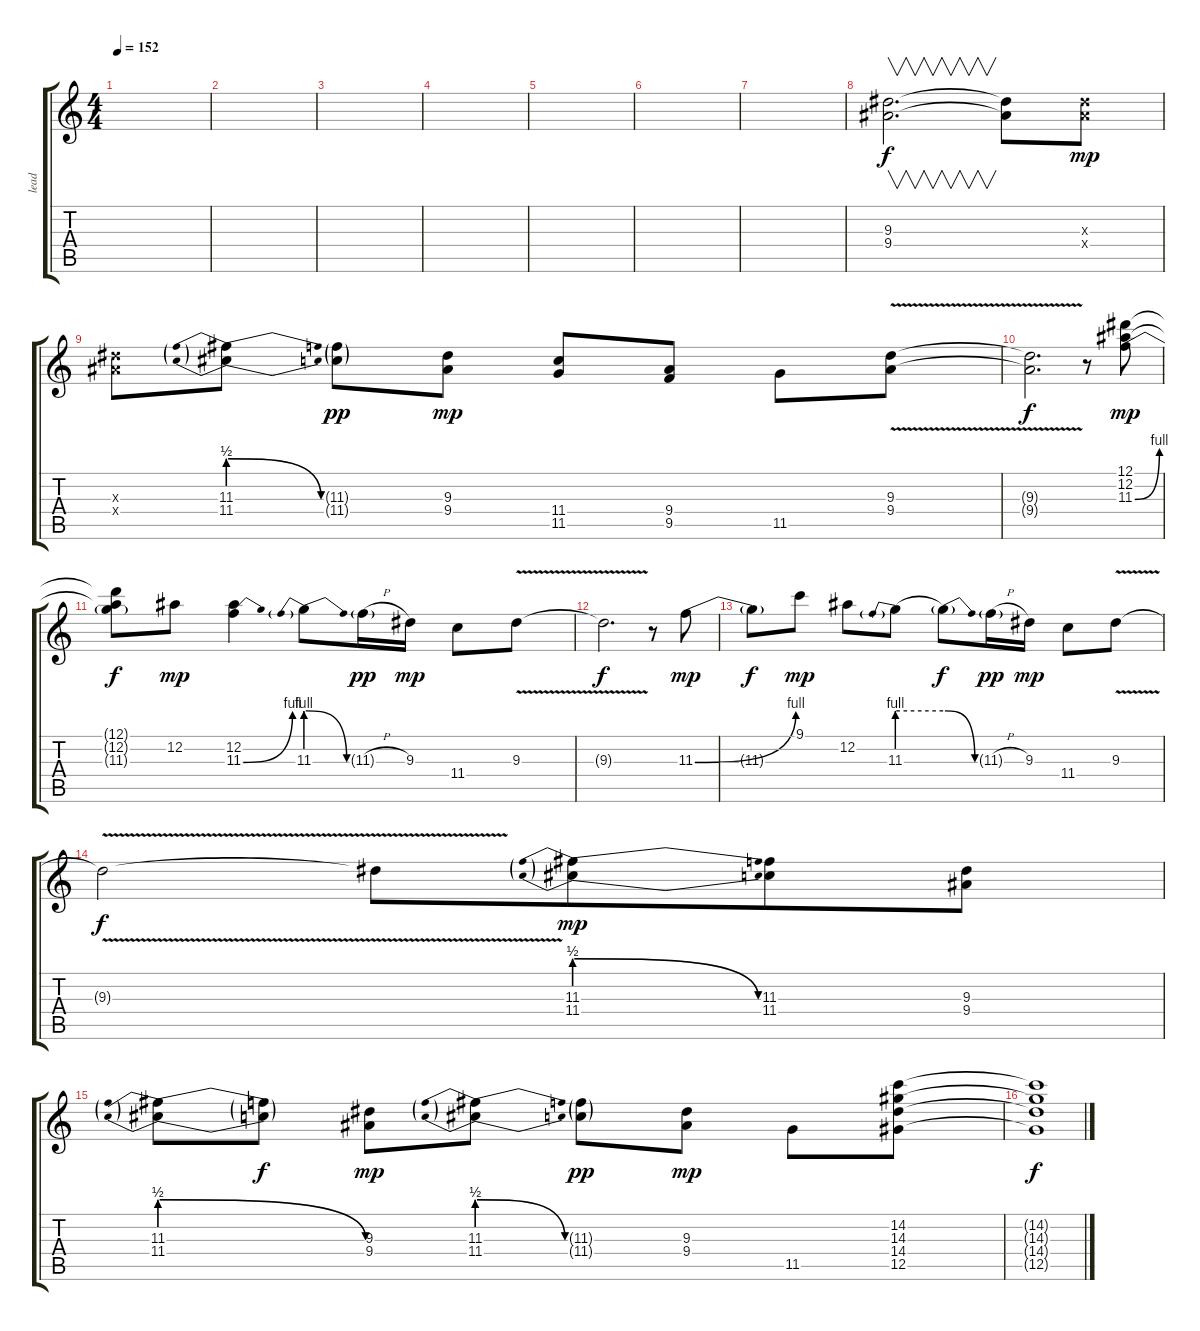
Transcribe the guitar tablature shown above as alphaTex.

\track ("lead" "lead") {instrument overdrivenguitar}
\staff {score tabs}
\tuning (Eb4 Bb3 Gb3 Db3 Ab2 Eb2) {hide}
\ts (4 4)
\tempo 152
\clef g2
\ks c
|
|
|
|
|
|
|
(9.3 9.4).2{v d} (9.3{t} 9.4{t}).8{dy f} (9.3{x} 9.4{x}).8{dy mp} |
(9.3{x} 9.4{x}).8 (11.3{be (prebendrelease 0 2 60 0)} 11.4{be (prebendrelease 0 2 60 0)}).8 (11.3{g} 11.4{g}).8{dy pp} (9.3 9.4).8{dy mp} (11.4 11.5).8 (9.4 9.5).8 11.5.8 (9.3{v} 9.4).8 |
(9.3{t} 9.4{t}).2{d dy f} r.8 (12.1 12.2 11.3{be (bend 0 0 60 4)}).8{dy mp} |
(12.1{t} 12.2{t} 11.3{t}).8{dy f} 12.2.8{dy mp} (12.2 11.3{be (bend 0 0 60 4)}).4 11.3{be (prebendrelease 0 4 60 0)}.8{beam merge} 11.3{h g}.16{dy pp} 9.3.16{dy mp beam split} 11.4.8{beam merge} 9.3{v}.8 |
9.3{v t}.2{d dy f} r.8 11.3{be (bend 0 0 60 4)}.8{dy mp} |
11.3{t}.8{dy f} 9.1.8{dy mp} 12.2.8 11.3{be (prebend 0 4 60 4)}.8 11.3{be (release 0 4 60 0) t}.8{dy f} 11.3{h g}.16{dy pp} 9.3.16{dy mp} 11.4.8 9.3{v}.8 |
9.3{v t}.2{dy f} 9.3{t}.8 (11.3{be (prebendrelease 0 2 60 0)} 11.4{be (prebendrelease 0 2 60 0)}).8{dy mp beam merge} (11.3 11.4).8 (9.3 9.4).8 |
(11.3{be (prebendrelease 0 2 60 0)} 11.4{be (prebendrelease 0 2 60 0)}).8 (11.3{t} 11.4{t}).8{dy f} (9.3 9.4).8{dy mp} (11.3{be (prebendrelease 0 2 60 0)} 11.4{be (prebendrelease 0 2 60 0)}).8 (11.3{g} 11.4{g}).8{dy pp} (9.3 9.4).8{dy mp} 11.5.8 (14.2 14.3 14.4 12.5).8 |
(14.2{t} 14.3{t} 14.4{t} 12.5{t}).1{dy f}
